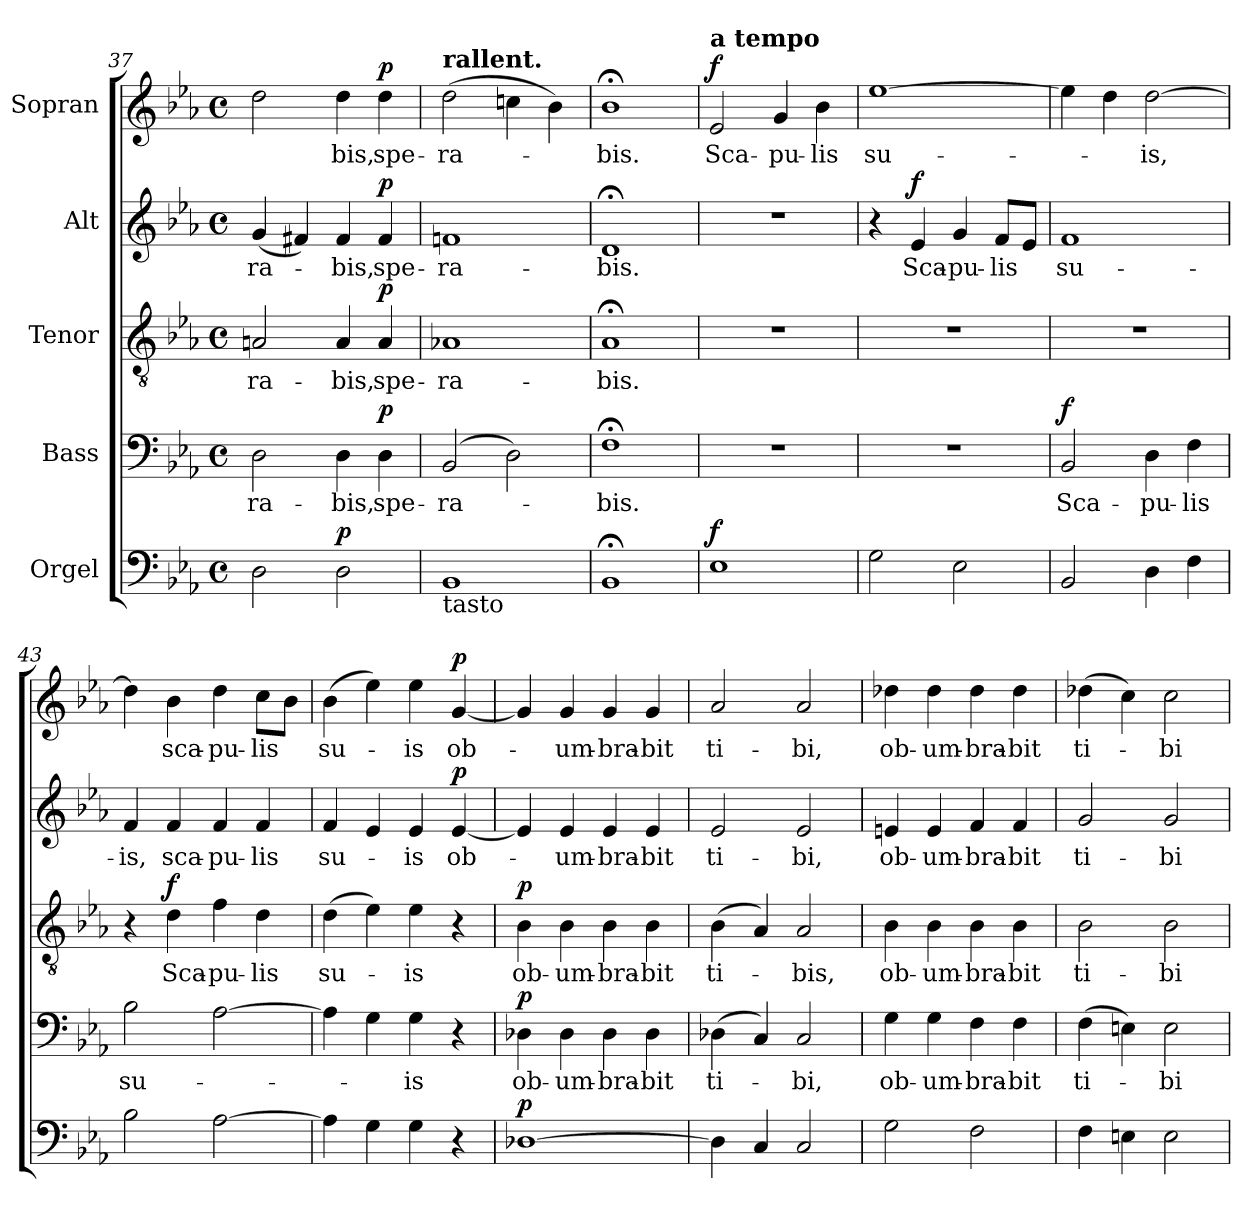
**kern	**dynam	**kern	**text	**dynam	**kern	**text	**dynam	**kern	**text	**dynam	**kern	**text	**dynam
*part5	*part5	*part4	*part4	*part4	*part3	*part3	*part3	*part2	*part2	*part2	*part1	*part1	*part1
*staff5	*staff5	*staff4	*staff4	*staff4	*staff3	*staff3	*staff3	*staff2	*staff2	*staff2	*staff1	*staff1	*staff1
*I"Orgel	*	*I"Bass	*	*	*I"Tenor	*	*	*I"Alt	*	*	*I"Sopran	*	*
!!LO:LB:g=z
*clefF4	*	*clefF4	*	*	*clefGv2	*	*	*clefG2	*	*	*clefG2	*	*
*k[b-e-a-]	*	*k[b-e-a-]	*	*	*k[b-e-a-]	*	*	*k[b-e-a-]	*	*	*k[b-e-a-]	*	*
*M4/4	*	*M4/4	*	*	*M4/4	*	*	*M4/4	*	*	*M4/4	*	*
*met(c)	*	*met(c)	*	*	*met(c)	*	*	*met(c)	*	*	*met(c)	*	*
=37	=37	=37	=37	=37	=37	=37	=37	=37	=37	=37	=37	=37	=37
2D\	.	2D\	-ra-	.	2An/	-ra-	.	(4g/	-ra-	.	2dd\	.	.
.	.	.	.	.	.	.	.	4f#X/)	.	.	.	.	.
!	!LO:DY:a	!	!	!	!	!	!	!	!	!	!	!	!
2D\	p	4D\	-bis,	.	4A/	-bis,	.	4f#/	-bis,	.	4dd\	-bis,	.
!	!	!	!	!LO:DY:a	!	!	!LO:DY:a	!	!	!LO:DY:a	!	!	!LO:DY:a
.	.	4D\	spe-	p	4A/	spe-	p	4f#/	spe-	p	4dd\	spe-	p
=38	=38	=38	=38	=38	=38	=38	=38	=38	=38	=38	=38	=38	=38
!	!	!	!	!	!	!	!	!	!	!	!LO:TX:a:B:t=rallent.	!	!
!LO:TX:b:t=tasto	!	!	!	!	!	!	!	!	!	!	!	!	!
1BB-	.	(>2BB-/	-ra-	.	1A-X	-ra-	.	1fn	-ra-	.	(>2dd\	-ra-	.
.	.	2D\)	.	.	.	.	.	.	.	.	4ccn\	.	.
.	.	.	.	.	.	.	.	.	.	.	4b-\)	.	.
=39	=39	=39	=39	=39	=39	=39	=39	=39	=39	=39	=39	=39	=39
1BB-;<	.	1F;<	-bis.	.	1A-;<	-bis.	.	1d;<	-bis.	.	1b-;<	-bis.	.
=40	=40	=40	=40	=40	=40	=40	=40	=40	=40	=40	=40	=40	=40
!	!	!	!	!	!	!	!	!	!	!	!LO:TX:a:B:t=a tempo	!	!
!	!LO:DY:a	!	!	!	!	!	!	!	!	!	!	!	!LO:DY:a
1E-	f	1r	.	.	1r	.	.	1r	.	.	2e-/	Sca-	f
.	.	.	.	.	.	.	.	.	.	.	4g/	-pu-	.
.	.	.	.	.	.	.	.	.	.	.	4b-\	-lis	.
=41	=41	=41	=41	=41	=41	=41	=41	=41	=41	=41	=41	=41	=41
2G\	.	1r	.	.	1r	.	.	4r	.	.	[1ee-	su-	.
!	!	!	!	!	!	!	!	!	!	!LO:DY:a	!	!	!
.	.	.	.	.	.	.	.	4e-/	Sca-	f	.	.	.
2E-\	.	.	.	.	.	.	.	4g/	-pu-	.	.	.	.
.	.	.	.	.	.	.	.	8f/L	-lis	.	.	.	.
.	.	.	.	.	.	.	.	8e-/J	.	.	.	.	.
=42	=42	=42	=42	=42	=42	=42	=42	=42	=42	=42	=42	=42	=42
!	!	!	!	!LO:DY:a	!	!	!	!	!	!	!	!	!
2BB-/	.	2BB-/	Sca-	f	1r	.	.	1f	su-	.	4ee-\]	.	.
.	.	.	.	.	.	.	.	.	.	.	4dd\	.	.
4D\	.	4D\	-pu-	.	.	.	.	.	.	.	[2dd\	-is,	.
4F\	.	4F\	-lis	.	.	.	.	.	.	.	.	.	.
=43	=43	=43	=43	=43	=43	=43	=43	=43	=43	=43	=43	=43	=43
2B-\	.	2B-\	su-	.	4r	.	.	4f/	-is,	.	4dd\]	.	.
!	!	!	!	!	!	!	!LO:DY:a	!	!	!	!	!	!
.	.	.	.	.	4d\	Sca-	f	4f/	sca-	.	4b-\	sca-	.
[2A-\	.	[2A-\	.	.	4f\	-pu-	.	4f/	-pu-	.	4dd\	-pu-	.
.	.	.	.	.	4d\	-lis	.	4f/	-lis	.	8cc\L	-lis	.
.	.	.	.	.	.	.	.	.	.	.	8b-\J	.	.
=44	=44	=44	=44	=44	=44	=44	=44	=44	=44	=44	=44	=44	=44
4A-\]	.	4A-\]	.	.	(>4d\	su-	.	4f/	su-	.	(>4b-\	su-	.
4G\	.	4G\	.	.	4e-\)	.	.	4e-/	.	.	4ee-\)	.	.
4G\	.	4G\	-is	.	4e-\	-is	.	4e-/	-is	.	4ee-\	-is	.
!	!	!	!	!	!	!	!	!	!	!LO:DY:a	!	!	!LO:DY:a
4r	.	4r	.	.	4r	.	.	[4e-/	ob-	p	[4g/	ob-	p
!!LO:PB:g=z
=45	=45	=45	=45	=45	=45	=45	=45	=45	=45	=45	=45	=45	=45
!	!LO:DY:a	!	!	!LO:DY:a	!	!	!LO:DY:a	!	!	!	!	!	!
[1D-X	p	4D-X\	ob-	p	4B-\	ob-	p	4e-/]	.	.	4g/]	.	.
.	.	4D-\	-um-	.	4B-\	-um-	.	4e-/	-um-	.	4g/	-um-	.
.	.	4D-\	-bra-	.	4B-\	-bra-	.	4e-/	-bra-	.	4g/	-bra-	.
.	.	4D-\	-bit	.	4B-\	-bit	.	4e-/	-bit	.	4g/	-bit	.
=46	=46	=46	=46	=46	=46	=46	=46	=46	=46	=46	=46	=46	=46
4D-\]	.	(>4D-X\	ti-	.	(>4B-\	ti-	.	2e-/	ti-	.	2a-/	ti-	.
4C/	.	4C/)	.	.	4A-/)	.	.	.	.	.	.	.	.
2C/	.	2C/	-bi,	.	2A-/	-bis,	.	2e-/	-bi,	.	2a-/	-bi,	.
=47	=47	=47	=47	=47	=47	=47	=47	=47	=47	=47	=47	=47	=47
2G\	.	4G\	ob-	.	4B-\	ob-	.	4en/	ob-	.	4dd-X\	ob-	.
.	.	4G\	-um-	.	4B-\	-um-	.	4e/	-um-	.	4dd-\	-um-	.
2F\	.	4F\	-bra-	.	4B-\	-bra-	.	4f/	-bra-	.	4dd-\	-bra-	.
.	.	4F\	-bit	.	4B-\	-bit	.	4f/	-bit	.	4dd-\	-bit	.
=48	=48	=48	=48	=48	=48	=48	=48	=48	=48	=48	=48	=48	=48
4F\	.	(>4F\	ti-	.	2B-\	ti-	.	2g/	ti-	.	(>4dd-X\	ti-	.
4En\	.	4En\)	.	.	.	.	.	.	.	.	4cc\)	.	.
2E\	.	2E\	-bi	.	2B-\	-bi	.	2g/	-bi	.	2cc\	-bi	.
=	=	=	=	=	=	=	=	=	=	=	=	=	=
*-	*-	*-	*-	*-	*-	*-	*-	*-	*-	*-	*-	*-	*-
